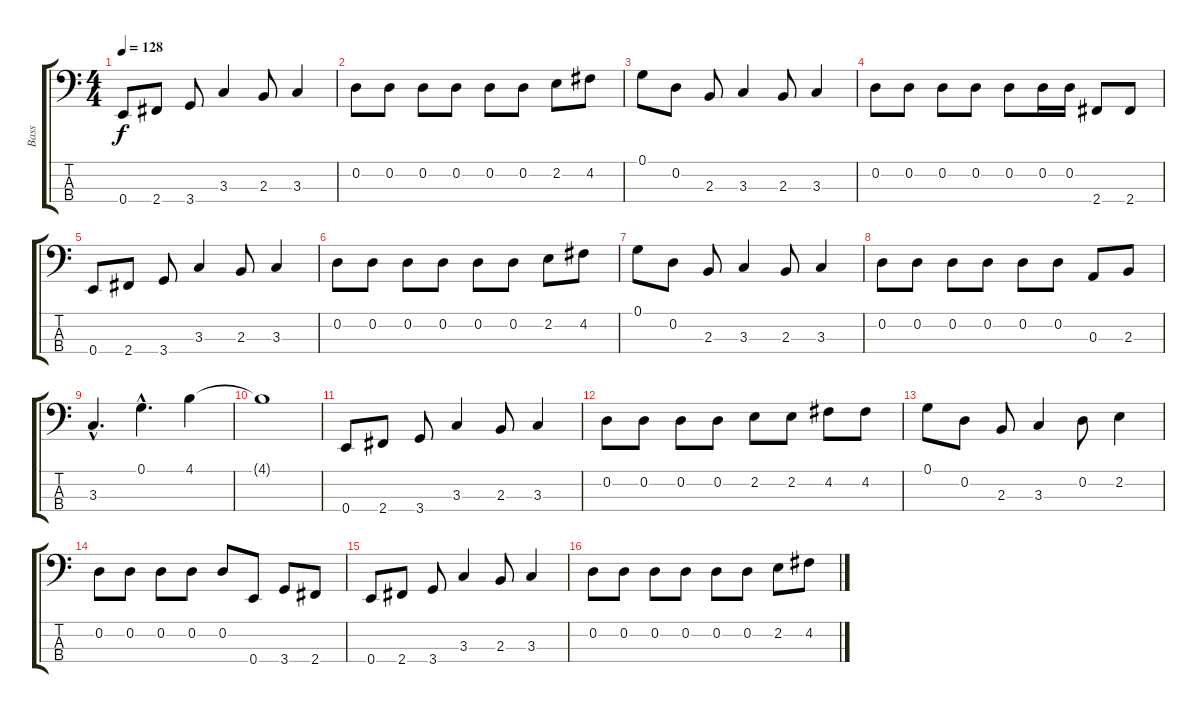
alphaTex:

\track ("Bass" "Bass") {instrument electricbassfinger}
\staff {score tabs}
\tuning (G2 D2 A1 E1) {hide}
\ts (4 4)
\tempo 128
\clef f4
\ks c
0.4.8{dy f} 2.4.8 3.4.8 3.3.4 2.3.8 3.3.4 |
0.2.8 0.2.8 0.2.8 0.2.8 0.2.8 0.2.8 2.2.8 4.2.8 |
0.1.8 0.2.8 2.3.8 3.3.4 2.3.8 3.3.4 |
0.2.8 0.2.8 0.2.8 0.2.8 0.2.8 0.2.16 0.2.16 2.4.8 2.4.8 |
0.4.8 2.4.8 3.4.8 3.3.4 2.3.8 3.3.4 |
0.2.8 0.2.8 0.2.8 0.2.8 0.2.8 0.2.8 2.2.8 4.2.8 |
0.1.8 0.2.8 2.3.8 3.3.4 2.3.8 3.3.4 |
0.2.8 0.2.8 0.2.8 0.2.8 0.2.8 0.2.8 0.3.8 2.3.8 |
3.3{hac}.4{d} 0.1{hac}.4{d} 4.1.4 |
4.1{t}.1 |
0.4.8 2.4.8 3.4.8 3.3.4 2.3.8 3.3.4 |
0.2.8 0.2.8 0.2.8 0.2.8 2.2.8 2.2.8 4.2.8 4.2.8 |
0.1.8 0.2.8 2.3.8 3.3.4 0.2.8 2.2.4 |
0.2.8 0.2.8 0.2.8 0.2.8 0.2.8 0.4.8 3.4.8 2.4.8 |
0.4.8 2.4.8 3.4.8 3.3.4 2.3.8 3.3.4 |
0.2.8 0.2.8 0.2.8 0.2.8 0.2.8 0.2.8 2.2.8 4.2.8
